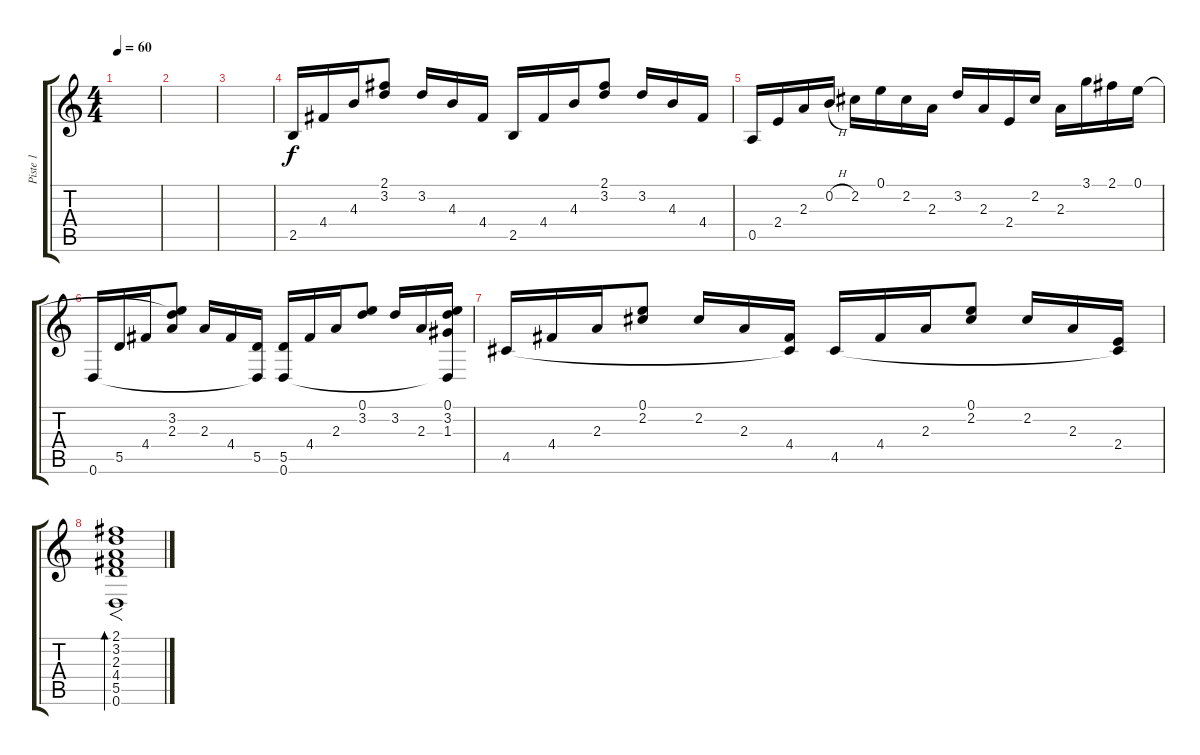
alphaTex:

\track ("Piste 1" "Piste 1") {instrument acousticguitarnylon}
\staff {score tabs}
\tuning (E4 B3 G3 D3 A2 D2) {hide}
\ts (4 4)
\tempo 60
\clef g2
\ks c
|
|
|
2.5.16{instrument acousticguitarnylon} 4.4.16 4.3.16 (2.1 3.2).8 3.2.16 4.3.16 4.4.16 2.5.16 4.4.16 4.3.16 (2.1 3.2).8 3.2.16 4.3.16 4.4.16 |
0.5.16 2.4.16 2.3.16 0.2{h}.16 2.2.16 0.1.16 2.2.16 2.3.16 3.2.16 2.3.16 2.4.16 2.2.16 2.3.16 3.1.16 2.1.16 0.1.16 |
0.6.16 5.5.16 4.4.16 (0.1{t} 3.2 2.3).8 2.3.16 4.4.16 (5.5 0.6{t}).16 (5.5 0.6).16 4.4.16 2.3.16 (0.1 3.2).8 3.2.16 2.3.16 (0.1 3.2 1.3 0.6{t}).16 |
4.5.16 4.4.16 2.3.16 (0.1 2.2).8 2.2.16 2.3.16 (4.4 4.5{t}).16 4.5.16 4.4.16 2.3.16 (0.1 2.2).8 2.2.16 2.3.16 (2.4 4.5{t}).16 |
(2.1 3.2 2.3 4.4 5.5 0.6).1{f bd 480 volume 8 instrument choiraahs}
